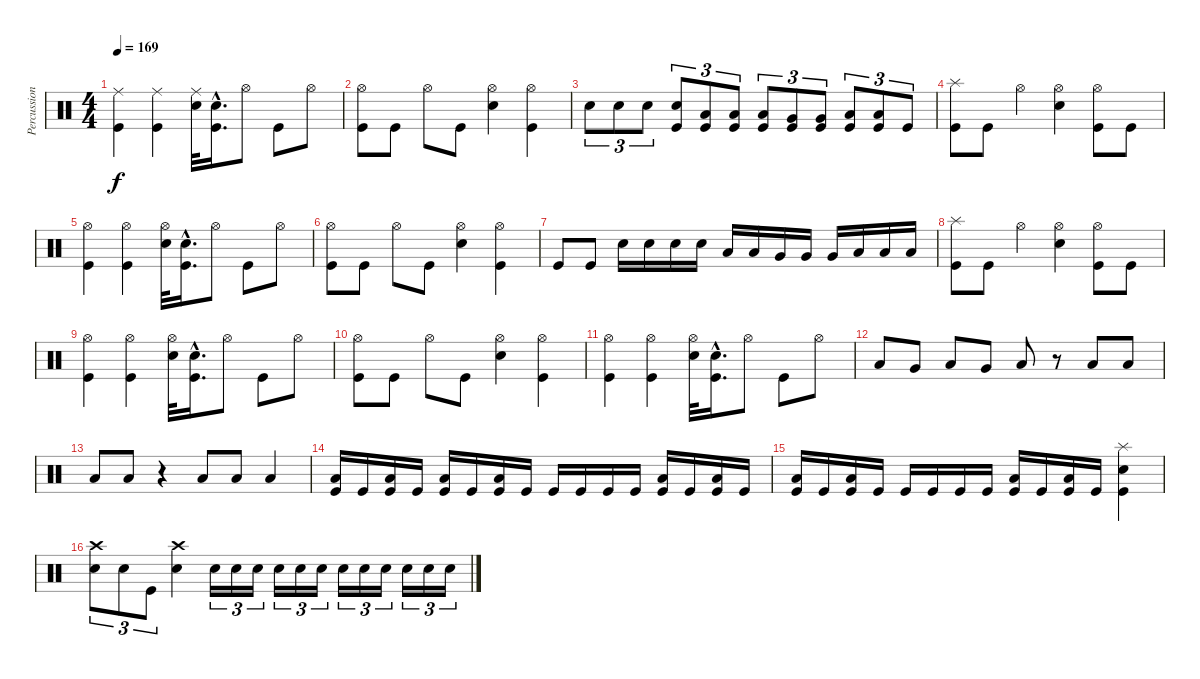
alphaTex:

\track ("Percussions" "Percussion") {instrument percussion}
\staff {score}
\articulation defaults
\ts (4 4)
\tempo 169
\clef neutral
\ks c
("Ride (middle)" "Kick (hit)").4{dy f} ("Ride (middle)" "Kick (hit)").4 ("Ride (middle)" "Snare (hit) 2").32 ("Snare (hit) 2"{hac} "Kick (hit)"{hac}).16{d} "Hi-Hat (open)".8 "Kick (hit)".8 "Hi-Hat (open)".8 |
("Hi-Hat (open)" "Kick (hit)").8 "Kick (hit)".8 "Hi-Hat (open)".8 "Kick (hit)".8 ("Hi-Hat (open)" "Snare (hit) 2").4 ("Hi-Hat (open)" "Kick (hit)").4 |
"Snare (hit) 2".8{tu (3 2)} "Snare (hit) 2".8{tu (3 2)} "Snare (hit) 2".8{tu (3 2)} ("Snare (hit) 2" "Kick (hit)").8{tu (3 2)} ("Low Tom (hit)" "Kick (hit)").8{tu (3 2)} ("Low Tom (hit)" "Kick (hit)").8{tu (3 2)} ("Low Tom (hit)" "Kick (hit)").8{tu (3 2)} ("Very Low Tom (hit)" "Kick (hit)").8{tu (3 2)} ("Very Low Tom (hit)" "Kick (hit)").8{tu (3 2)} ("Low Floor Tom (hit)" "Kick (hit)").8{tu (3 2)} ("Low Floor Tom (hit)" "Kick (hit)").8{tu (3 2)} "Kick (hit)".8{tu (3 2)} |
("Splash (hit)" "Kick (hit)").8 "Kick (hit)".8 "Hi-Hat (open)".4 ("Hi-Hat (open)" "Snare (hit) 2").4 ("Hi-Hat (open)" "Kick (hit)").8 "Kick (hit)".8 |
("Hi-Hat (open)" "Kick (hit)").4 ("Hi-Hat (open)" "Kick (hit)").4 ("Hi-Hat (open)" "Snare (hit) 2").32 ("Snare (hit) 2"{hac} "Kick (hit)"{hac}).16{d} "Hi-Hat (open)".8 "Kick (hit)".8 "Hi-Hat (open)".8 |
("Hi-Hat (open)" "Kick (hit)").8 "Kick (hit)".8 "Hi-Hat (open)".8 "Kick (hit)".8 ("Hi-Hat (open)" "Snare (hit) 2").4 ("Hi-Hat (open)" "Kick (hit)").4 |
"Kick (hit)".8 "Kick (hit)".8 "Snare (hit) 2".16 "Snare (hit) 2".16 "Snare (hit) 2".16 "Snare (hit) 2".16 "Low Tom (hit)".16 "Low Tom (hit)".16 "Very Low Tom (hit)".16 "Very Low Tom (hit)".16 "Very Low Tom (hit)".16 "Low Floor Tom (hit)".16 "Low Floor Tom (hit)".16 "Low Floor Tom (hit)".16 |
("Splash (hit)" "Kick (hit)").8 "Kick (hit)".8 "Hi-Hat (open)".4 ("Hi-Hat (open)" "Snare (hit) 2").4 ("Hi-Hat (open)" "Kick (hit)").8 "Kick (hit)".8 |
("Hi-Hat (open)" "Kick (hit)").4 ("Hi-Hat (open)" "Kick (hit)").4 ("Hi-Hat (open)" "Snare (hit) 2").32 ("Snare (hit) 2"{hac} "Kick (hit)"{hac}).16{d} "Hi-Hat (open)".8 "Kick (hit)".8 "Hi-Hat (open)".8 |
("Hi-Hat (open)" "Kick (hit)").8 "Kick (hit)".8 "Hi-Hat (open)".8 "Kick (hit)".8 ("Hi-Hat (open)" "Snare (hit) 2").4 ("Hi-Hat (open)" "Kick (hit)").4 |
("Hi-Hat (open)" "Kick (hit)").4 ("Hi-Hat (open)" "Kick (hit)").4 ("Hi-Hat (open)" "Snare (hit) 2").32 ("Snare (hit) 2"{hac} "Kick (hit)"{hac}).16{d} "Hi-Hat (open)".8 "Kick (hit)".8 "Hi-Hat (open)".8 |
"Low Floor Tom (hit)".8 "Very Low Tom (hit)".8 "Low Floor Tom (hit)".8 "Very Low Tom (hit)".8 "Low Floor Tom (hit)".8 r.8 "Low Floor Tom (hit)".8 "Low Floor Tom (hit)".8 |
"Low Floor Tom (hit)".8 "Low Floor Tom (hit)".8 r.4 "Low Floor Tom (hit)".8 "Low Floor Tom (hit)".8 "Low Floor Tom (hit)".4 |
("Low Floor Tom (hit)" "Kick (hit)").16 "Kick (hit)".16 ("Low Floor Tom (hit)" "Kick (hit)").16 "Kick (hit)".16 ("Low Floor Tom (hit)" "Kick (hit)").16 "Kick (hit)".16 ("Low Floor Tom (hit)" "Kick (hit)").16 "Kick (hit)".16 "Kick (hit)".16 "Kick (hit)".16 "Kick (hit)".16 "Kick (hit)".16 ("Low Floor Tom (hit)" "Kick (hit)").16 "Kick (hit)".16 ("Low Floor Tom (hit)" "Kick (hit)").16 "Kick (hit)".16 |
("Low Floor Tom (hit)" "Kick (hit)").16 "Kick (hit)".16 ("Low Floor Tom (hit)" "Kick (hit)").16 "Kick (hit)".16 "Kick (hit)".16 "Kick (hit)".16 "Kick (hit)".16 "Kick (hit)".16 ("Low Floor Tom (hit)" "Kick (hit)").16 "Kick (hit)".16 ("Low Floor Tom (hit)" "Kick (hit)").16 "Kick (hit)".16 ("Splash (hit)" "Snare (hit) 2" "Kick (hit)").4 |
("Crash high (hit)" "Snare (hit) 2").8{tu (3 2)} "Snare (hit) 2".8{tu (3 2)} "Kick (hit)".8{tu (3 2)} ("Crash high (hit)" "Snare (hit) 2").4 "Snare (hit) 2".16{tu (3 2)} "Snare (hit) 2".16{tu (3 2)} "Snare (hit) 2".16{tu (3 2)} "Snare (hit) 2".16{tu (3 2)} "Snare (hit) 2".16{tu (3 2)} "Snare (hit) 2".16{tu (3 2)} "Snare (hit) 2".16{tu (3 2)} "Snare (hit) 2".16{tu (3 2)} "Snare (hit) 2".16{tu (3 2)} "Snare (hit) 2".16{tu (3 2)} "Snare (hit) 2".16{tu (3 2)} "Snare (hit) 2".16{tu (3 2)}
